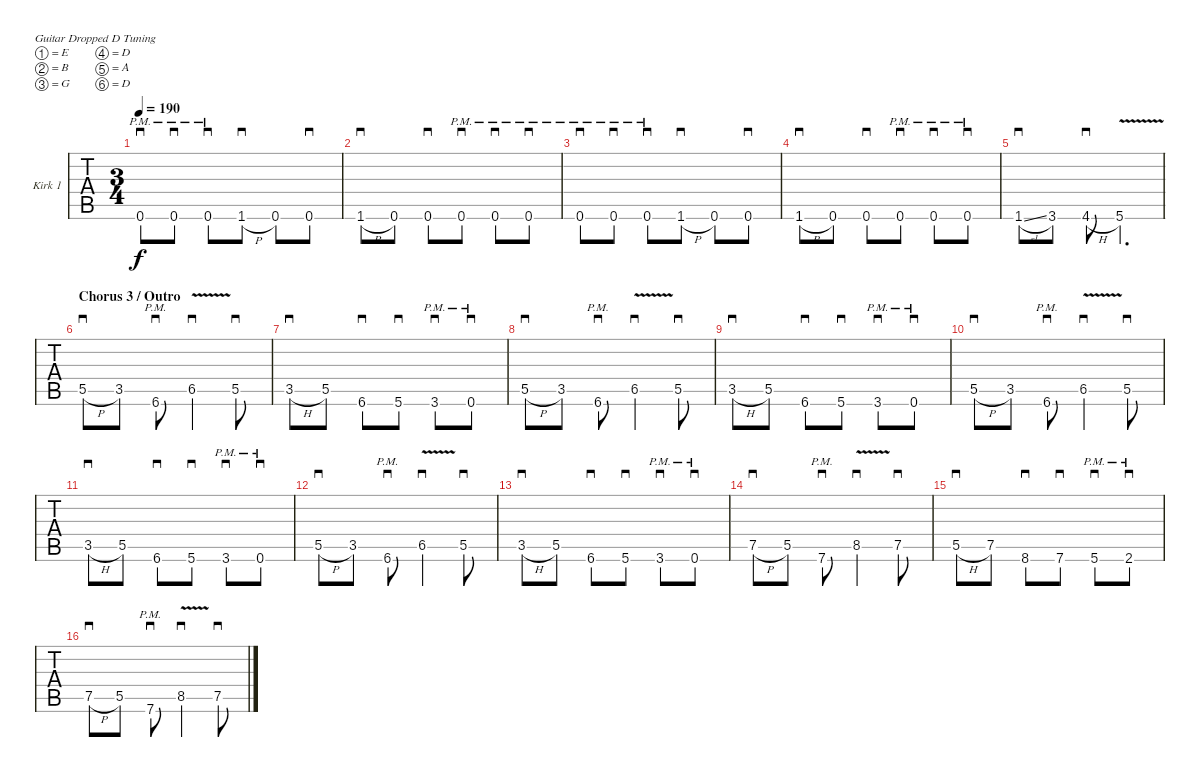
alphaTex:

\bracketExtendMode groupsimilarinstruments
\firstSystemTrackNameOrientation horizontal
\otherSystemsTrackNameOrientation horizontal
\track ("Guitar 2" "Kirk 1") {instrument overdrivenguitar}
\staff {tabs}
\tuning (E4 B3 G3 D3 A2 D2)
\ts (3 4)
\tempo 190
\clef g2
\ks c
0.6{pm}.8{sd dy f} 0.6{pm}.8{sd} 0.6{pm}.8{sd} 1.6{h}.8{sd} 0.6.8 0.6.8{sd} |
1.6{h}.8{sd} 0.6.8 0.6.8{sd} 0.6{pm}.8{sd} 0.6{pm}.8{sd} 0.6{pm}.8{sd} |
0.6{pm}.8{sd} 0.6{pm}.8{sd} 0.6{pm}.8{sd} 1.6{h}.8{sd} 0.6.8 0.6.8{sd} |
1.6{h}.8{sd} 0.6.8 0.6.8{sd} 0.6{pm}.8{sd} 0.6{pm}.8{sd} 0.6{pm}.8{sd} |
1.6{sl}.8{sd} 3.6.8 4.6{h}.8{sd} 5.6{v}.4{d} |
\section ("" "Chorus 3 / Outro")
5.5{h}.8{sd} 3.5.8 6.6{pm}.8{sd} 6.5{v}.4{sd} 5.5.8{sd} |
3.5{h}.8{sd} 5.5.8 6.6.8{sd} 5.6.8{sd} 3.6{pm}.8{sd} 0.6{pm}.8{sd} |
5.5{h}.8{sd} 3.5.8 6.6{pm}.8{sd} 6.5{v}.4{sd} 5.5.8{sd} |
3.5{h}.8{sd} 5.5.8 6.6.8{sd} 5.6.8{sd} 3.6{pm}.8{sd} 0.6{pm}.8{sd} |
5.5{h}.8{sd} 3.5.8 6.6{pm}.8{sd} 6.5{v}.4{sd} 5.5.8{sd} |
3.5{h}.8{sd} 5.5.8 6.6.8{sd} 5.6.8{sd} 3.6{pm}.8{sd} 0.6{pm}.8{sd} |
5.5{h}.8{sd} 3.5.8 6.6{pm}.8{sd} 6.5{v}.4{sd} 5.5.8{sd} |
3.5{h}.8{sd} 5.5.8 6.6.8{sd} 5.6.8{sd} 3.6{pm}.8{sd} 0.6{pm}.8{sd} |
7.5{h}.8{sd} 5.5.8 7.6{pm}.8{sd} 8.5{v}.4{sd} 7.5.8{sd} |
5.5{h}.8{sd} 7.5.8 8.6.8{sd} 7.6.8{sd} 5.6{pm}.8{sd} 2.6{pm}.8{sd} |
7.5{h}.8{sd} 5.5.8 7.6{pm}.8{sd} 8.5{v}.4{sd} 7.5.8{sd}
